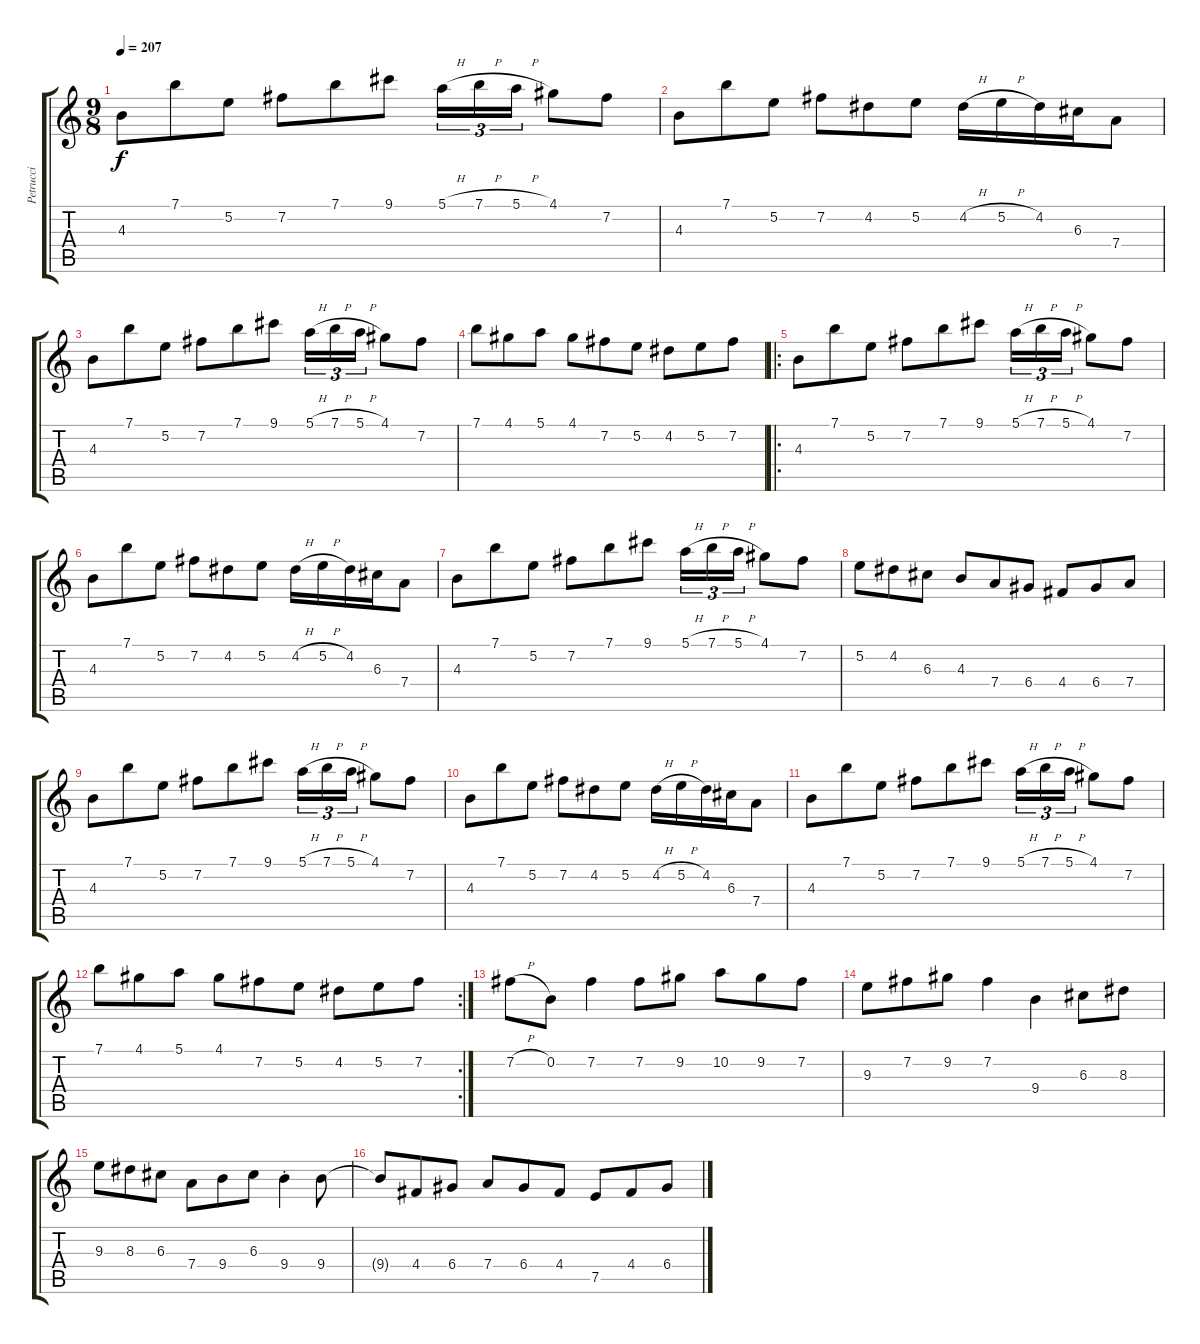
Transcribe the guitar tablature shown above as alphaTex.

\track ("Petrucci" "Petrucci") {instrument overdrivenguitar}
\staff {score tabs}
\tuning (E4 B3 G3 D3 A2 E2) {hide}
\ts (9 8)
\tempo 207
\clef g2
\ks c
4.3.8{dy f} 7.1.8 5.2.8 7.2.8 7.1.8 9.1.8 5.1{h}.16{tu (3 2)} 7.1{h}.16{tu (3 2)} 5.1{h}.16{tu (3 2)} 4.1.8 7.2.8 |
4.3.8 7.1.8 5.2.8 7.2.8 4.2.8 5.2.8 4.2{h}.16 5.2{h}.16 4.2.16 6.3.16 7.4.8 |
4.3.8 7.1.8 5.2.8 7.2.8 7.1.8 9.1.8 5.1{h}.16{tu (3 2)} 7.1{h}.16{tu (3 2)} 5.1{h}.16{tu (3 2)} 4.1.8 7.2.8 |
7.1.8 4.1.8 5.1.8 4.1.8 7.2.8 5.2.8 4.2.8 5.2.8 7.2.8 |
\ro
4.3.8 7.1.8 5.2.8 7.2.8 7.1.8 9.1.8 5.1{h}.16{tu (3 2)} 7.1{h}.16{tu (3 2)} 5.1{h}.16{tu (3 2)} 4.1.8 7.2.8 |
4.3.8 7.1.8 5.2.8 7.2.8 4.2.8 5.2.8 4.2{h}.16 5.2{h}.16 4.2.16 6.3.16 7.4.8 |
4.3.8 7.1.8 5.2.8 7.2.8 7.1.8 9.1.8 5.1{h}.16{tu (3 2)} 7.1{h}.16{tu (3 2)} 5.1{h}.16{tu (3 2)} 4.1.8 7.2.8 |
5.2.8 4.2.8 6.3.8 4.3.8 7.4.8 6.4.8 4.4.8 6.4.8 7.4.8 |
4.3.8 7.1.8 5.2.8 7.2.8 7.1.8 9.1.8 5.1{h}.16{tu (3 2)} 7.1{h}.16{tu (3 2)} 5.1{h}.16{tu (3 2)} 4.1.8 7.2.8 |
4.3.8 7.1.8 5.2.8 7.2.8 4.2.8 5.2.8 4.2{h}.16 5.2{h}.16 4.2.16 6.3.16 7.4.8 |
4.3.8 7.1.8 5.2.8 7.2.8 7.1.8 9.1.8 5.1{h}.16{tu (3 2)} 7.1{h}.16{tu (3 2)} 5.1{h}.16{tu (3 2)} 4.1.8 7.2.8 |
\rc 2
7.1.8 4.1.8 5.1.8 4.1.8 7.2.8 5.2.8 4.2.8 5.2.8 7.2.8 |
7.2{h}.8 0.2.8 7.2.4 7.2.8 9.2.8 10.2.8 9.2.8 7.2.8 |
9.3.8 7.2.8 9.2.8 7.2.4 9.4.4 6.3.8 8.3.8 |
9.3.8 8.3.8 6.3.8 7.4.8 9.4.8 6.3.8 9.4{st}.4 9.4.8 |
9.4{t}.8 4.4.8 6.4.8 7.4.8 6.4.8 4.4.8 7.5.8 4.4.8 6.4.8
